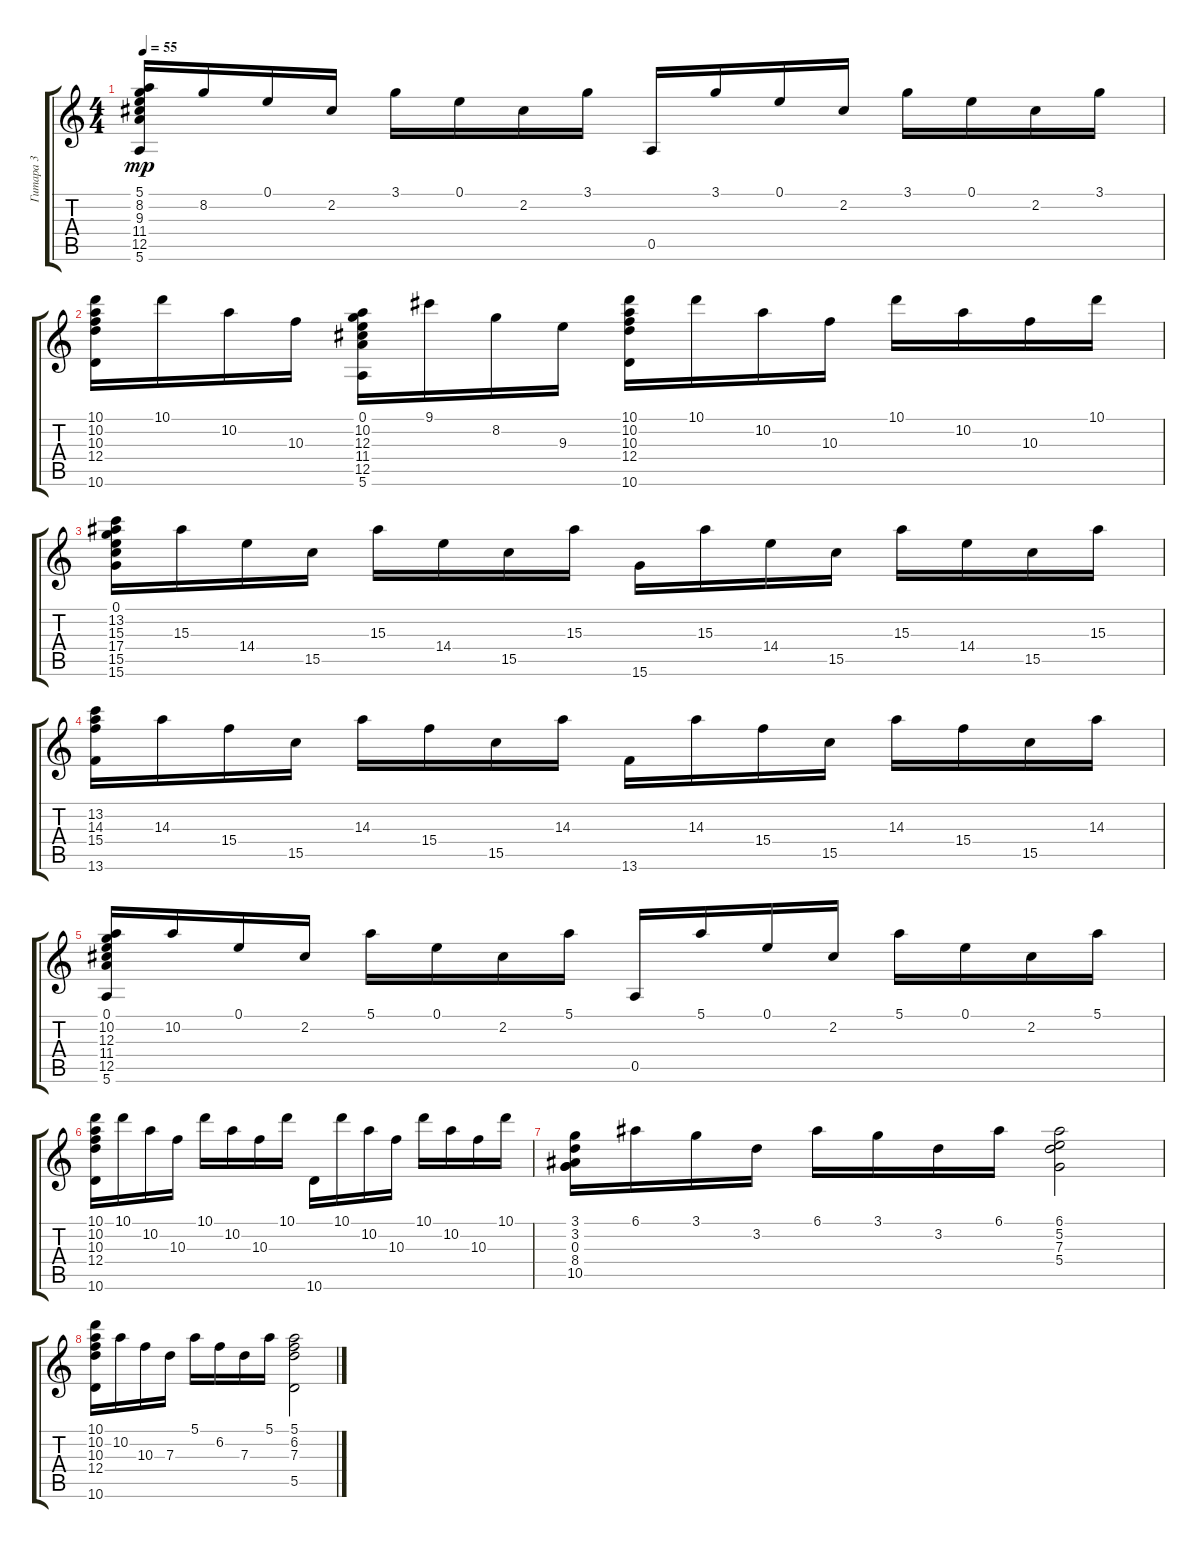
\track ("Гитара 3" "Гитара 3") {instrument acousticguitarnylon}
\staff {score tabs}
\tuning (E4 B3 G3 D3 A2 E2) {hide}
\ts (4 4)
\tempo 55
\clef g2
\ks c
(5.1 8.2 9.3 11.4 12.5 5.6).16{dy mp} 8.2.16 0.1.16 2.2.16 3.1.16 0.1.16 2.2.16 3.1.16 0.5.16 3.1.16 0.1.16 2.2.16 3.1.16 0.1.16 2.2.16 3.1.16 |
(10.1 10.2 10.3 12.4 10.6).16 10.1.16 10.2.16 10.3.16 (0.1 10.2 12.3 11.4 12.5 5.6).16 9.1.16 8.2.16 9.3.16 (10.1 10.2 10.3 12.4 10.6).16 10.1.16 10.2.16 10.3.16 10.1.16 10.2.16 10.3.16 10.1.16 |
(0.1 13.2 15.3 17.4 15.5 15.6).16 15.3.16 14.4.16 15.5.16 15.3.16 14.4.16 15.5.16 15.3.16 15.6.16 15.3.16 14.4.16 15.5.16 15.3.16 14.4.16 15.5.16 15.3.16 |
(13.2 14.3 15.4 13.6).16 14.3.16 15.4.16 15.5.16 14.3.16 15.4.16 15.5.16 14.3.16 13.6.16 14.3.16 15.4.16 15.5.16 14.3.16 15.4.16 15.5.16 14.3.16 |
(0.1 10.2 12.3 11.4 12.5 5.6).16 10.2.16 0.1.16 2.2.16 5.1.16 0.1.16 2.2.16 5.1.16 0.5.16 5.1.16 0.1.16 2.2.16 5.1.16 0.1.16 2.2.16 5.1.16 |
(10.1 10.2 10.3 12.4 10.6).16 10.1.16 10.2.16 10.3.16 10.1.16 10.2.16 10.3.16 10.1.16 10.6.16 10.1.16 10.2.16 10.3.16 10.1.16 10.2.16 10.3.16 10.1.16 |
(3.1 3.2 0.3 8.4 10.5).16 6.1.16 3.1.16 3.2.16 6.1.16 3.1.16 3.2.16 6.1.16 (6.1 5.2 7.3 5.4).2 |
(10.1 10.2 10.3 12.4 10.6).16 10.2.16 10.3.16 7.3.16 5.1.16 6.2.16 7.3.16 5.1.16 (5.1 6.2 7.3 5.5).2
